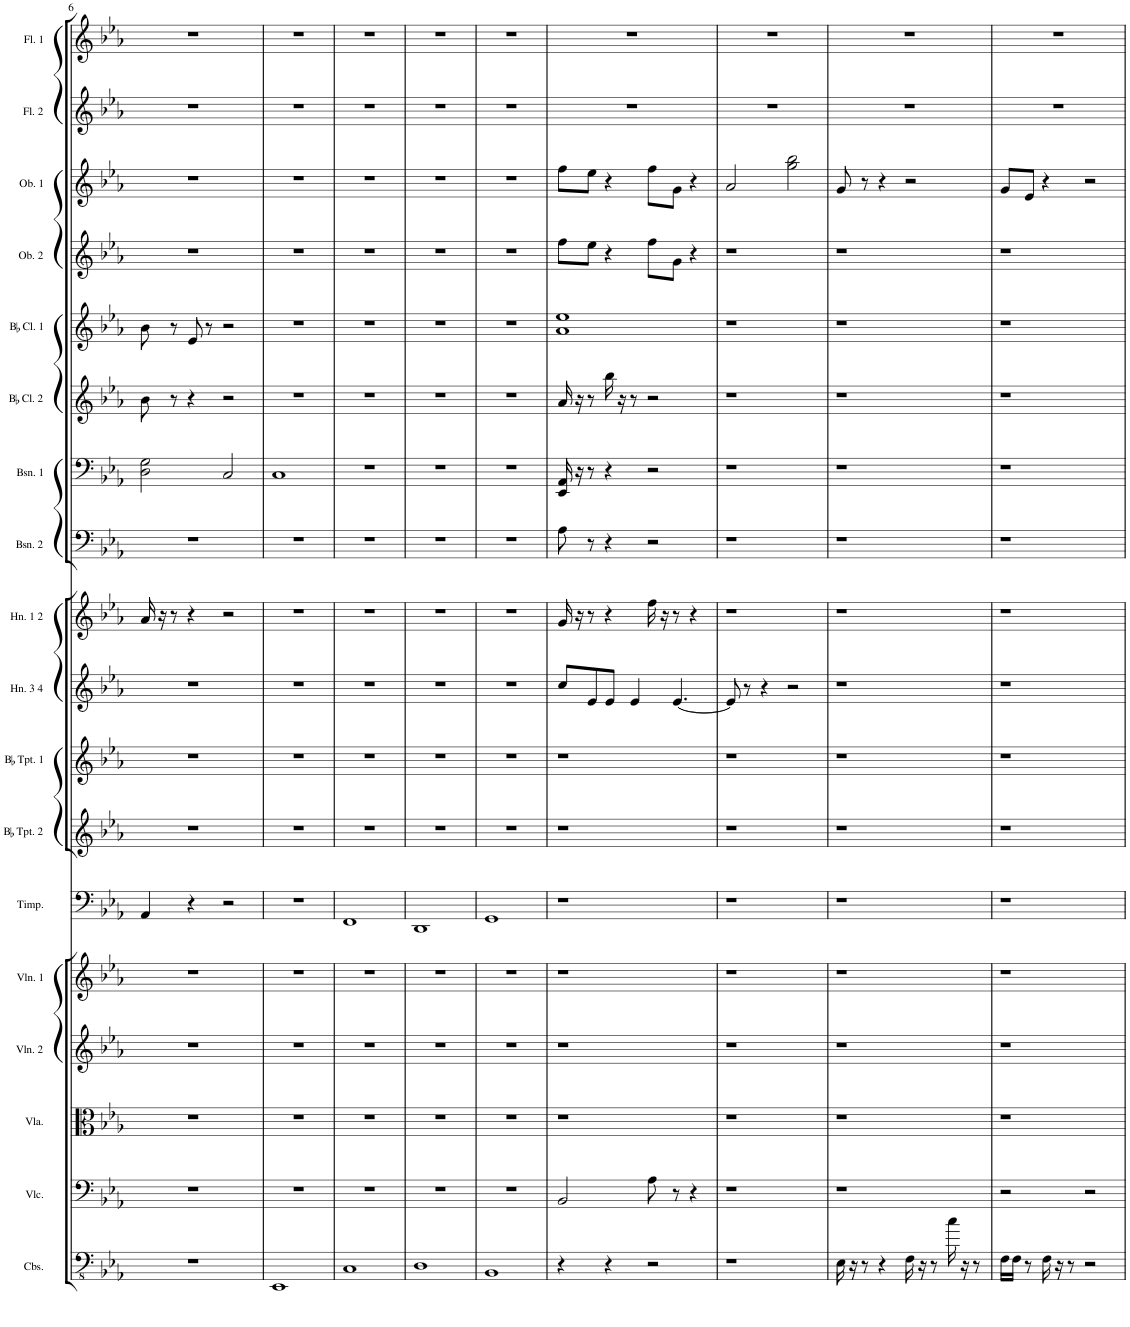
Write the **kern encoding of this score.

**kern	**kern	**kern	**kern	**kern	**kern	**kern	**kern	**kern	**kern	**kern	**kern	**kern	**kern	**kern	**kern	**kern	**kern
*part18	*part17	*part16	*part15	*part14	*part13	*part12	*part11	*part10	*part9	*part8	*part7	*part6	*part5	*part4	*part3	*part2	*part1
*staff18	*staff17	*staff16	*staff15	*staff14	*staff13	*staff12	*staff11	*staff10	*staff9	*staff8	*staff7	*staff6	*staff5	*staff4	*staff3	*staff2	*staff1
*I"Contrabass	*I"Violoncello	*I"Viola	*I"Violin 2	*I"Violin 1	*I"Timpani	*I"BaccidentalFlat Trumpet 2	*I"BaccidentalFlat Trumpet 1	*I"Horn 3 4	*I"Horn 1 2	*I"Bassoon 2	*I"Bassoon 1	*I"BaccidentalFlat Clarinet 2	*I"BaccidentalFlat Clarinet 1	*I"Oboe 2	*I"Oboe 1	*I"Flute 2	*I"Flute 1
*I'Cbs.	*I'Vlc.	*I'Vla.	*I'Vln. 2	*I'Vln. 1	*I'Timp.	*I'BaccidentalFlat Tpt. 2	*I'BaccidentalFlat Tpt. 1	*I'Hn. 3 4	*I'Hn. 1 2	*I'Bsn. 2	*I'Bsn. 1	*I'BaccidentalFlat Cl. 2	*I'BaccidentalFlat Cl. 1	*I'Ob. 2	*I'Ob. 1	*I'Fl. 2	*I'Fl. 1
!!LO:PB:g=z
*clefFv4	*clefF4	*clefC3	*clefG2	*clefG2	*clefF4	*clefG2	*clefG2	*clefG2	*clefG2	*clefF4	*clefF4	*clefG2	*clefG2	*clefG2	*clefG2	*clefG2	*clefG2
*	*	*	*	*	*	*ITrd1c2	*ITrd1c2	*ITrd4c7	*ITrd4c7	*	*	*ITrd1c2	*	*	*	*	*
*k[b-e-a-]	*k[b-e-a-]	*k[b-e-a-]	*k[b-e-a-]	*k[b-e-a-]	*k[b-e-a-]	*k[b-e-a-]	*k[b-e-a-]	*k[b-e-a-]	*k[b-e-a-]	*k[b-e-a-]	*k[b-e-a-]	*k[b-e-a-]	*k[b-e-a-]	*k[b-e-a-]	*k[b-e-a-]	*k[b-e-a-]	*k[b-e-a-]
*M4/4	*M4/4	*M4/4	*M4/4	*M4/4	*M4/4	*M4/4	*M4/4	*M4/4	*M4/4	*M4/4	*M4/4	*M4/4	*M4/4	*M4/4	*M4/4	*M4/4	*M4/4
=6	=6	=6	=6	=6	=6	=6	=6	=6	=6	=6	=6	=6	=6	=6	=6	=6	=6
1r	1r	1r	1r	1r	4AA-/	1r	1r	1r	16a-/	1r	2D\ 2G\	8b-\	8b-\	1r	1r	1r	1r
.	.	.	.	.	.	.	.	.	16r	.	.	.	.	.	.	.	.
.	.	.	.	.	.	.	.	.	8r	.	.	8r	8r	.	.	.	.
.	.	.	.	.	4r	.	.	.	4r	.	.	4r	8e-/	.	.	.	.
.	.	.	.	.	.	.	.	.	.	.	.	.	8r	.	.	.	.
.	.	.	.	.	2r	.	.	.	2r	.	2C/	2r	2r	.	.	.	.
=7	=7	=7	=7	=7	=7	=7	=7	=7	=7	=7	=7	=7	=7	=7	=7	=7	=7
1EEE-	1r	1r	1r	1r	1r	1r	1r	1r	1r	1r	1C	1r	1r	1r	1r	1r	1r
=8	=8	=8	=8	=8	=8	=8	=8	=8	=8	=8	=8	=8	=8	=8	=8	=8	=8
1CC	1r	1r	1r	1r	1FF	1r	1r	1r	1r	1r	1r	1r	1r	1r	1r	1r	1r
=9	=9	=9	=9	=9	=9	=9	=9	=9	=9	=9	=9	=9	=9	=9	=9	=9	=9
1DD	1r	1r	1r	1r	1DD	1r	1r	1r	1r	1r	1r	1r	1r	1r	1r	1r	1r
=10	=10	=10	=10	=10	=10	=10	=10	=10	=10	=10	=10	=10	=10	=10	=10	=10	=10
1BBB-	1r	1r	1r	1r	1GG	1r	1r	1r	1r	1r	1r	1r	1r	1r	1r	1r	1r
=11	=11	=11	=11	=11	=11	=11	=11	=11	=11	=11	=11	=11	=11	=11	=11	=11	=11
4r	2BB-/	1r	1r	1r	1r	1r	1r	8cc/L	16g/	8A-\	16EE-/ 16AA-/	16a-/	1a- 1ee-	8ff\L	8ff\L	1r	1r
.	.	.	.	.	.	.	.	.	16r	.	16r	16r	.	.	.	.	.
.	.	.	.	.	.	.	.	8e-/	8r	8r	8r	8r	.	8ee-\J	8ee-\J	.	.
4r	.	.	.	.	.	.	.	8e-/J	4r	4r	4r	16bb-\	.	4r	4r	.	.
.	.	.	.	.	.	.	.	.	.	.	.	16r	.	.	.	.	.
.	.	.	.	.	.	.	.	4e-/	.	.	.	8r	.	.	.	.	.
2r	8A-\	.	.	.	.	.	.	.	16ff\	2r	2r	2r	.	8ff\L	8ff\L	.	.
.	.	.	.	.	.	.	.	.	16r	.	.	.	.	.	.	.	.
.	8r	.	.	.	.	.	.	[4.e-/	8r	.	.	.	.	8g\J	8g\J	.	.
.	4r	.	.	.	.	.	.	.	4r	.	.	.	.	4r	4r	.	.
=12	=12	=12	=12	=12	=12	=12	=12	=12	=12	=12	=12	=12	=12	=12	=12	=12	=12
1r	1r	1r	1r	1r	1r	1r	1r	8e-/]	1r	1r	1r	1r	1r	1r	2a-/	1r	1r
.	.	.	.	.	.	.	.	8r	.	.	.	.	.	.	.	.	.
.	.	.	.	.	.	.	.	4r	.	.	.	.	.	.	.	.	.
.	.	.	.	.	.	.	.	2r	.	.	.	.	.	.	2gg\ 2bb-\	.	.
=13	=13	=13	=13	=13	=13	=13	=13	=13	=13	=13	=13	=13	=13	=13	=13	=13	=13
16EE-\	1r	1r	1r	1r	1r	1r	1r	1r	1r	1r	1r	1r	1r	1r	8g/	1r	1r
16r	.	.	.	.	.	.	.	.	.	.	.	.	.	.	.	.	.
8r	.	.	.	.	.	.	.	.	.	.	.	.	.	.	8r	.	.
4r	.	.	.	.	.	.	.	.	.	.	.	.	.	.	4r	.	.
16FF\	.	.	.	.	.	.	.	.	.	.	.	.	.	.	2r	.	.
16r	.	.	.	.	.	.	.	.	.	.	.	.	.	.	.	.	.
8r	.	.	.	.	.	.	.	.	.	.	.	.	.	.	.	.	.
16c\	.	.	.	.	.	.	.	.	.	.	.	.	.	.	.	.	.
16r	.	.	.	.	.	.	.	.	.	.	.	.	.	.	.	.	.
8r	.	.	.	.	.	.	.	.	.	.	.	.	.	.	.	.	.
=14	=14	=14	=14	=14	=14	=14	=14	=14	=14	=14	=14	=14	=14	=14	=14	=14	=14
16FF\LL	2r	1r	1r	1r	1r	1r	1r	1r	1r	1r	1r	1r	1r	1r	8g/L	1r	1r
16FF\JJ	.	.	.	.	.	.	.	.	.	.	.	.	.	.	.	.	.
8r	.	.	.	.	.	.	.	.	.	.	.	.	.	.	8e-/J	.	.
16FF\	.	.	.	.	.	.	.	.	.	.	.	.	.	.	4r	.	.
16r	.	.	.	.	.	.	.	.	.	.	.	.	.	.	.	.	.
8r	.	.	.	.	.	.	.	.	.	.	.	.	.	.	.	.	.
2r	2r	.	.	.	.	.	.	.	.	.	.	.	.	.	2r	.	.
=	=	=	=	=	=	=	=	=	=	=	=	=	=	=	=	=	=
*-	*-	*-	*-	*-	*-	*-	*-	*-	*-	*-	*-	*-	*-	*-	*-	*-	*-
